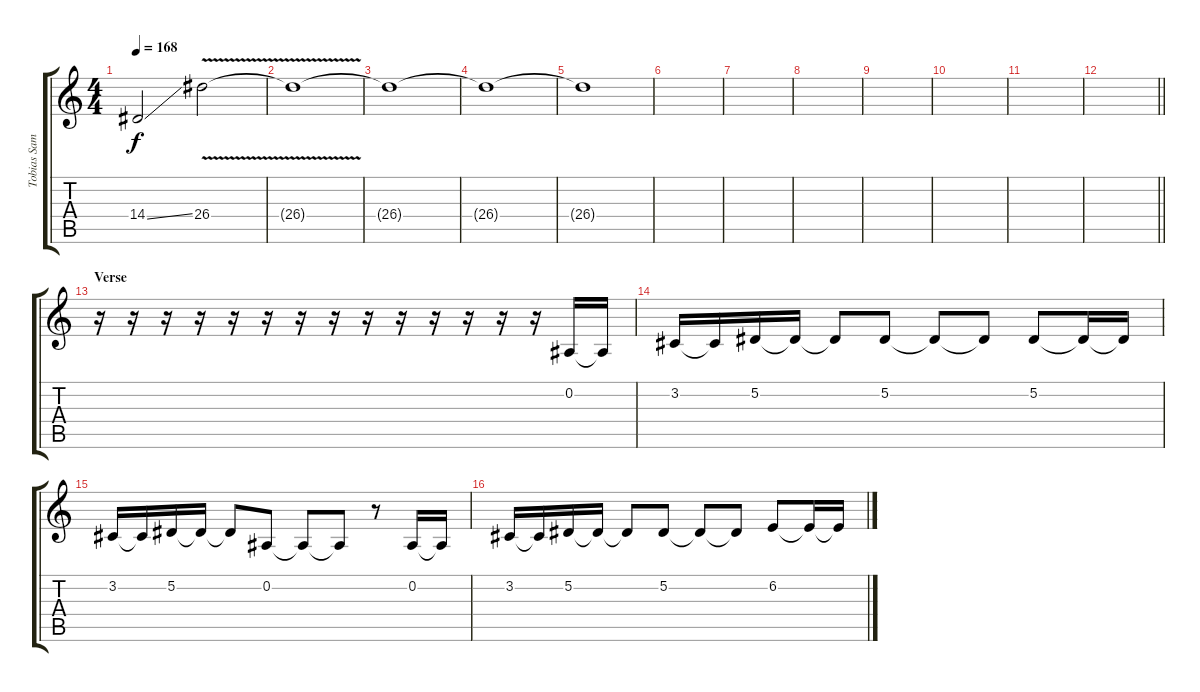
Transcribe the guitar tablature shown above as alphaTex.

\track ("Tobias Sammet" "Tobias Sam") {instrument lead1square}
\staff {score tabs}
\tuning (Eb4 Bb3 Gb3 Db3 Ab2 Eb2) {hide}
\ts (4 4)
\tempo 168
\clef g2
\ks c
14.4{ss}.2{dy f} 26.4{v}.2 |
26.4{t}.1 |
26.4{t}.1 |
26.4{t}.1 |
26.4{t}.1 |
|
|
|
|
|
|
\barLineRight lightlight
|
\section ("" "Verse")
r.16 r.16 r.16 r.16 r.16 r.16 r.16 r.16 r.16 r.16 r.16 r.16 r.16 r.16 0.2.16 0.2{t}.16 |
3.2.16 3.2{t}.16 5.2.16 5.2{t}.16 5.2{t}.8 5.2.8 5.2{t}.8 5.2{t}.8 5.2.8 5.2{t}.16 5.2{t}.16 |
3.2.16 3.2{t}.16 5.2.16 5.2{t}.16 5.2{t}.8 0.2.8 0.2{t}.8 0.2{t}.8 r.8 0.2.16 0.2{t}.16 |
3.2.16 3.2{t}.16 5.2.16 5.2{t}.16 5.2{t}.8 5.2.8 5.2{t}.8 5.2{t}.8 6.2.8 6.2{t}.16 6.2{t}.16
